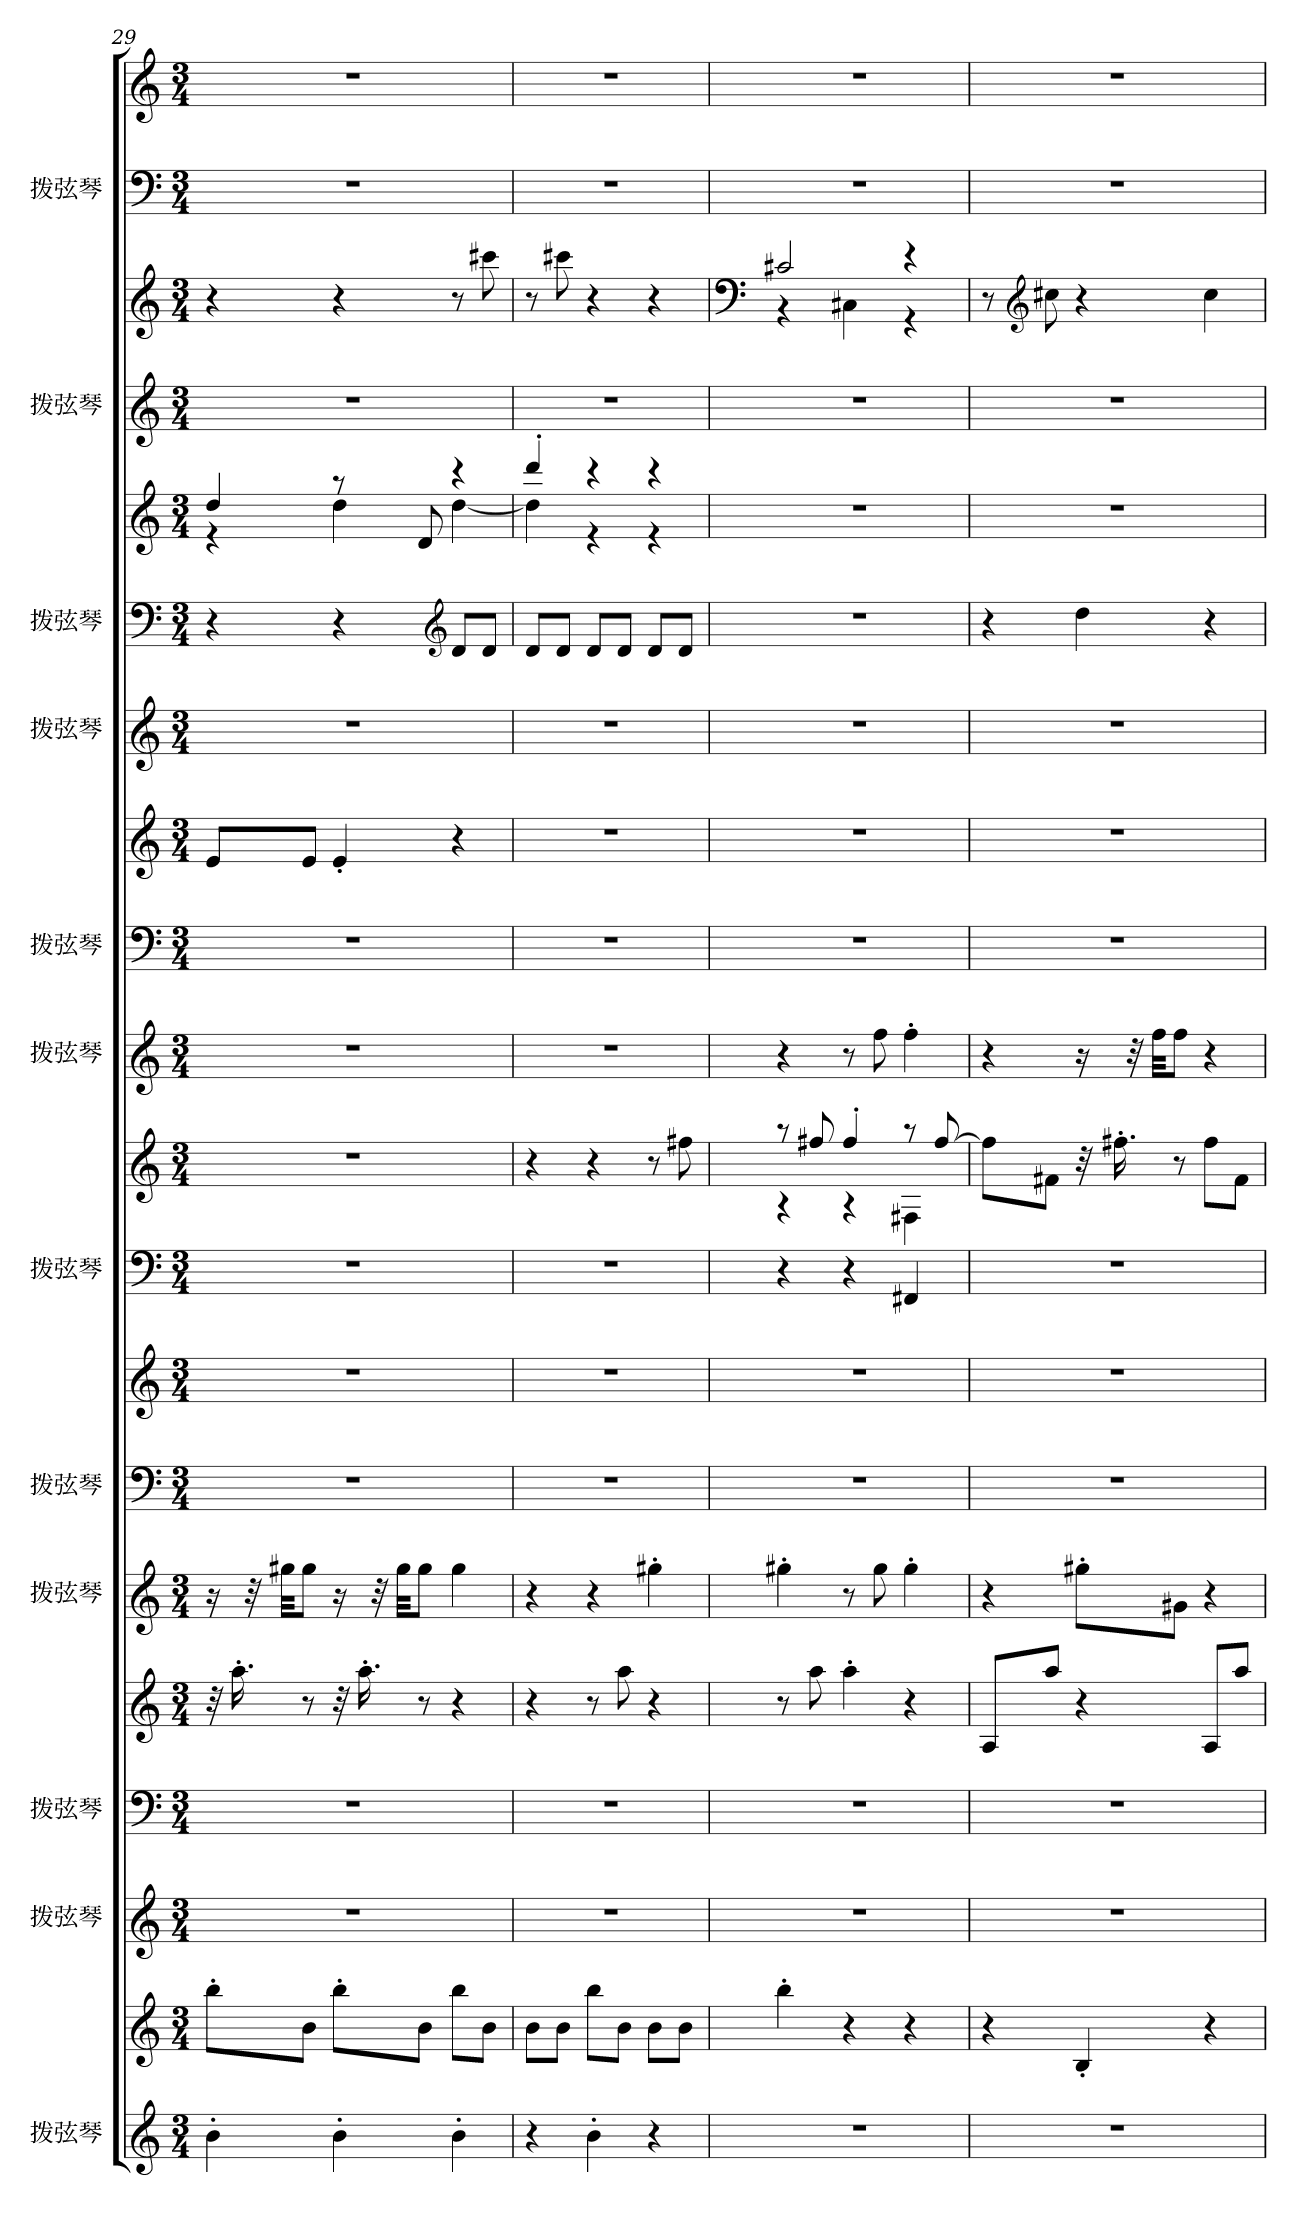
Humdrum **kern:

**kern	**kern	**kern	**kern	**kern	**kern	**kern	**kern	**kern	**kern	**kern	**kern	**kern	**kern	**kern	**kern	**kern	**kern	**kern	**kern
*part12	*part12	*part11	*part10	*part10	*part9	*part8	*part8	*part7	*part7	*part6	*part5	*part5	*part4	*part3	*part3	*part2	*part2	*part1	*part1
*staff20	*staff19	*staff18	*staff17	*staff16	*staff15	*staff14	*staff13	*staff12	*staff11	*staff10	*staff9	*staff8	*staff7	*staff6	*staff5	*staff4	*staff3	*staff2	*staff1
*I"拨弦琴	*	*I"拨弦琴	*I"拨弦琴	*	*I"拨弦琴	*I"拨弦琴	*	*I"拨弦琴	*	*I"拨弦琴	*I"拨弦琴	*	*I"拨弦琴	*I"拨弦琴	*	*I"拨弦琴	*	*I"拨弦琴	*
*clefG2	*clefG2	*clefG2	*clefF4	*clefG2	*clefG2	*clefF4	*clefG2	*clefF4	*clefG2	*clefG2	*clefF4	*clefG2	*clefG2	*clefF4	*clefG2	*clefG2	*clefG2	*clefF4	*clefG2
*k[]	*k[]	*k[]	*k[]	*k[]	*k[]	*k[]	*k[]	*k[]	*k[]	*k[]	*k[]	*k[]	*k[]	*k[]	*k[]	*k[]	*k[]	*k[]	*k[]
*M3/4	*M3/4	*M3/4	*M3/4	*M3/4	*M3/4	*M3/4	*M3/4	*M3/4	*M3/4	*M3/4	*M3/4	*M3/4	*M3/4	*M3/4	*M3/4	*M3/4	*M3/4	*M3/4	*M3/4
=29	=29	=29	=29	=29	=29	=29	=29	=29	=29	=29	=29	=29	=29	=29	=29	=29	=29	=29	=29
*	*	*	*	*	*	*	*	*	*	*	*	*	*	*	*^	*	*	*	*
4b'\	8bb'\L	2.r	2.r	32r	16r	2.r	2.r	2.r	2.r	2.r	2.r	8e/L	2.r	4r	4dd/	4r	2.r	4r	2.r	2.r
.	.	.	.	16.aa'\	.	.	.	.	.	.	.	.	.	.	.	.	.	.	.	.
.	.	.	.	.	32r	.	.	.	.	.	.	.	.	.	.	.	.	.	.	.
.	.	.	.	.	32gg#X\KKL	.	.	.	.	.	.	.	.	.	.	.	.	.	.	.
.	8b\J	.	.	8r	8gg#\J	.	.	.	.	.	.	8e/J	.	.	.	.	.	.	.	.
4b'\	8bb'\L	.	.	32r	16r	.	.	.	.	.	.	4e'/	.	4r	8r	4dd\	.	4r	.	.
.	.	.	.	16.aa'\	.	.	.	.	.	.	.	.	.	.	.	.	.	.	.	.
.	.	.	.	.	32r	.	.	.	.	.	.	.	.	.	.	.	.	.	.	.
.	.	.	.	.	32gg#\KKL	.	.	.	.	.	.	.	.	.	.	.	.	.	.	.
.	8b\J	.	.	8r	8gg#\J	.	.	.	.	.	.	.	.	.	8d/	.	.	.	.	.
*	*	*	*	*	*	*	*	*	*	*	*	*	*	*clefG2	*	*	*	*	*	*
4b'\	8bb\L	.	.	4r	4gg#\	.	.	.	.	.	.	4r	.	8d/L	4r	[4dd\	.	8r	.	.
.	8b\J	.	.	.	.	.	.	.	.	.	.	.	.	8d/J	.	.	.	8ccc#X\	.	.
=30	=30	=30	=30	=30	=30	=30	=30	=30	=30	=30	=30	=30	=30	=30	=30	=30	=30	=30	=30	=30
4r	8b\L	2.r	2.r	4r	4r	2.r	2.r	2.r	4r	2.r	2.r	2.r	2.r	8d/L	4ddd'/	4dd\]	2.r	8r	2.r	2.r
.	8b\J	.	.	.	.	.	.	.	.	.	.	.	.	8d/J	.	.	.	8ccc#X\	.	.
4b'\	8bb\L	.	.	8r	4r	.	.	.	4r	.	.	.	.	8d/L	4r	4r	.	4r	.	.
.	8b\J	.	.	8aa\	.	.	.	.	.	.	.	.	.	8d/J	.	.	.	.	.	.
4r	8b\L	.	.	4r	4gg#X'\	.	.	.	8r	.	.	.	.	8d/L	4r	4r	.	4r	.	.
.	8b\J	.	.	.	.	.	.	.	8ff#X\	.	.	.	.	8d/J	.	.	.	.	.	.
*	*	*	*	*	*	*	*	*	*	*	*	*	*	*	*v	*v	*	*	*	*
!!LO:PB:g=z
=31	=31	=31	=31	=31	=31	=31	=31	=31	=31	=31	=31	=31	=31	=31	=31	=31	=31	=31	=31
*	*	*	*	*	*	*	*	*	*	*	*	*	*	*	*	*	*clefF4	*	*
*	*	*	*	*	*	*	*	*	*^	*	*	*	*	*	*	*	*^	*	*
2.r	4bb'\	2.r	2.r	8r	4gg#X'\	2.r	2.r	4r	8r	4r	4r	2.r	2.r	2.r	2.r	2.r	2.r	2c#X/	4r	2.r	2.r
.	.	.	.	8aa\	.	.	.	.	8ff#X/	.	.	.	.	.	.	.	.	.	.	.	.
.	4r	.	.	4aa'\	8r	.	.	4r	4ff#'/	4r	8r	.	.	.	.	.	.	.	4C#X\	.	.
.	.	.	.	.	8gg#\	.	.	.	.	.	8ff\	.	.	.	.	.	.	.	.	.	.
.	4r	.	.	4r	4gg#'\	.	.	4FF#X/	8r	4F#X\	4ff'\	.	.	.	.	.	.	4r	4r	.	.
.	.	.	.	.	.	.	.	.	[8ff#/	.	.	.	.	.	.	.	.	.	.	.	.
*	*	*	*	*	*	*	*	*	*v	*v	*	*	*	*	*	*	*	*v	*v	*	*
=32	=32	=32	=32	=32	=32	=32	=32	=32	=32	=32	=32	=32	=32	=32	=32	=32	=32	=32	=32
2.r	4r	2.r	2.r	8A/L	4r	2.r	2.r	2.r	8ff#\L]	4r	2.r	2.r	2.r	4r	2.r	2.r	8r	2.r	2.r
*	*	*	*	*	*	*	*	*	*	*	*	*	*	*	*	*	*clefG2	*	*
.	.	.	.	8aa/J	.	.	.	.	8f#X\J	.	.	.	.	.	.	.	8cc#X\	.	.
.	4B'/	.	.	4r	8gg#X'\L	.	.	.	32r	16r	.	.	.	4dd\	.	.	4r	.	.
.	.	.	.	.	.	.	.	.	16.ff#X'\	.	.	.	.	.	.	.	.	.	.
.	.	.	.	.	.	.	.	.	.	32r	.	.	.	.	.	.	.	.	.
.	.	.	.	.	.	.	.	.	.	32ff\KKL	.	.	.	.	.	.	.	.	.
.	.	.	.	.	8g#X\J	.	.	.	8r	8ff\J	.	.	.	.	.	.	.	.	.
.	4r	.	.	8A/L	4r	.	.	.	8ff#\L	4r	.	.	.	4r	.	.	4cc#\	.	.
.	.	.	.	8aa/J	.	.	.	.	8f#\J	.	.	.	.	.	.	.	.	.	.
=	=	=	=	=	=	=	=	=	=	=	=	=	=	=	=	=	=	=	=
*-	*-	*-	*-	*-	*-	*-	*-	*-	*-	*-	*-	*-	*-	*-	*-	*-	*-	*-	*-
